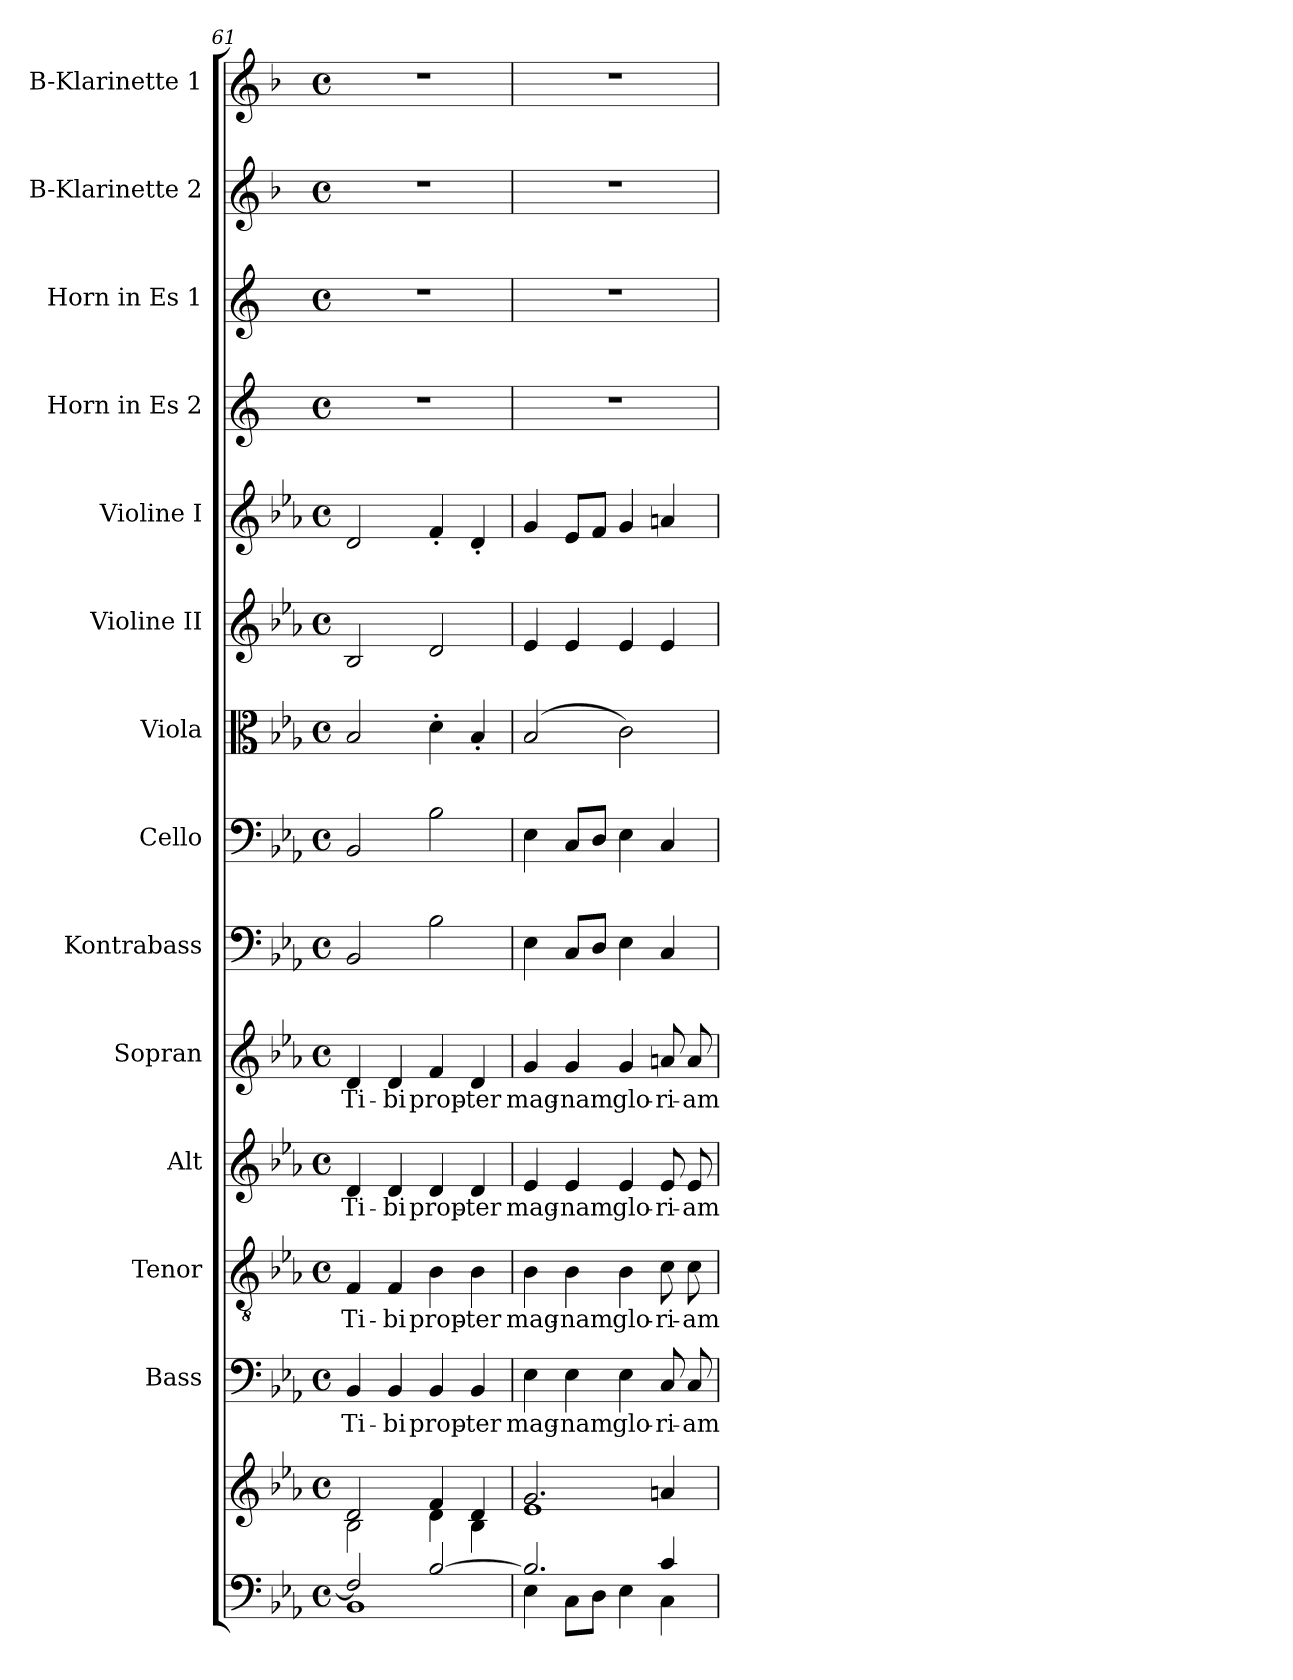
**kern	**kern	**kern	**text	**kern	**text	**kern	**text	**kern	**text	**kern	**kern	**kern	**kern	**kern	**kern	**kern	**kern	**kern
*part14	*part14	*part13	*part13	*part12	*part12	*part11	*part11	*part10	*part10	*part9	*part8	*part7	*part6	*part5	*part4	*part3	*part2	*part1
*staff15	*staff14	*staff13	*staff13	*staff12	*staff12	*staff11	*staff11	*staff10	*staff10	*staff9	*staff8	*staff7	*staff6	*staff5	*staff4	*staff3	*staff2	*staff1
*	*	*I"Bass	*	*I"Tenor	*	*I"Alt	*	*I"Sopran	*	*I"Kontrabass	*I"Cello	*I"Viola	*I"Violine II	*I"Violine I	*I"Horn in Es 2	*I"Horn in Es 1	*I"B-Klarinette 2	*I"B-Klarinette 1
*	*	*I'B.	*	*I'T.	*	*I'A.	*	*I'S.	*	*I'Kb.	*	*I'Vla.	*I'Vl. II	*I'Vl. I	*I'Hrn. 2	*I'Hrn. 1	*I'Kl. 2	*I'Kl. 1
*clefF4	*clefG2	*clefF4	*	*clefGv2	*	*clefG2	*	*clefG2	*	*clefF4	*clefF4	*clefC3	*clefG2	*clefG2	*clefG2	*clefG2	*clefG2	*clefG2
*	*	*	*	*	*	*	*	*	*	*ITrd7c12	*	*	*	*	*ITrd5c9	*ITrd5c9	*ITrd1c2	*ITrd1c2
*k[b-e-a-]	*k[b-e-a-]	*k[b-e-a-]	*	*k[b-e-a-]	*	*k[b-e-a-]	*	*k[b-e-a-]	*	*k[b-e-a-]	*k[b-e-a-]	*k[b-e-a-]	*k[b-e-a-]	*k[b-e-a-]	*k[b-e-a-]	*k[b-e-a-]	*k[b-e-a-]	*k[b-e-a-]
*E-:	*E-:	*E-:	*	*E-:	*	*E-:	*	*E-:	*	*E-:	*E-:	*E-:	*E-:	*E-:	*E-:	*E-:	*E-:	*E-:
*M4/4	*M4/4	*M4/4	*	*M4/4	*	*M4/4	*	*M4/4	*	*M4/4	*M4/4	*M4/4	*M4/4	*M4/4	*M4/4	*M4/4	*M4/4	*M4/4
*met(c)	*met(c)	*met(c)	*	*met(c)	*	*met(c)	*	*met(c)	*	*met(c)	*met(c)	*met(c)	*met(c)	*met(c)	*met(c)	*met(c)	*met(c)	*met(c)
=61	=61	=61	=61	=61	=61	=61	=61	=61	=61	=61	=61	=61	=61	=61	=61	=61	=61	=61
*^	*^	*	*	*	*	*	*	*	*	*	*	*	*	*	*	*	*	*
!	!	!	!	!	!LO:LY:b	!	!LO:LY:b	!	!LO:LY:b	!	!LO:LY:b	!	!	!	!	!	!	!	!	!
2F/]	1BB-	2d/	2B-\	4BB-/	Ti-	4F/	Ti-	4d/	Ti-	4d/	Ti-	2BBB-/	2BB-/	2B-/	2B-/	2d/	1r	1r	1r	1r
!	!	!	!	!	!LO:LY:b	!	!LO:LY:b	!	!LO:LY:b	!	!LO:LY:b	!	!	!	!	!	!	!	!	!
.	.	.	.	4BB-/	-bi	4F/	-bi	4d/	-bi	4d/	-bi	.	.	.	.	.	.	.	.	.
!	!	!	!	!	!LO:LY:b	!	!LO:LY:b	!	!LO:LY:b	!	!LO:LY:b	!	!	!	!	!	!	!	!	!
[>2B-/	.	4f/	4d\	4BB-/	prop-	4B-\	prop-	4d/	prop-	4f/	prop-	2BB-\	2B-\	4d'>\	2d/	4f'</	.	.	.	.
!	!	!	!	!	!LO:LY:b	!	!LO:LY:b	!	!LO:LY:b	!	!LO:LY:b	!	!	!	!	!	!	!	!	!
.	.	4d/	4B-\	4BB-/	-ter	4B-\	-ter	4d/	-ter	4d/	-ter	.	.	4B-'</	.	4d'</	.	.	.	.
=62	=62	=62	=62	=62	=62	=62	=62	=62	=62	=62	=62	=62	=62	=62	=62	=62	=62	=62	=62	=62
!	!	!	!	!	!LO:LY:b	!	!LO:LY:b	!	!LO:LY:b	!	!LO:LY:b	!	!	!	!	!	!	!	!	!
2.B-/]	4E-\	2.g/	1e-	4E-\	mag-	4B-\	mag-	4e-/	mag-	4g/	mag-	4EE-\	4E-\	(2B-/	4e-/	4g/	1r	1r	1r	1r
!	!	!	!	!	!LO:LY:b	!	!LO:LY:b	!	!LO:LY:b	!	!LO:LY:b	!	!	!	!	!	!	!	!	!
.	8C\L	.	.	4E-\	-nam	4B-\	-nam	4e-/	-nam	4g/	-nam	8CC/L	8C/L	.	4e-/	8e-/L	.	.	.	.
.	8D\J	.	.	.	.	.	.	.	.	.	.	8DD/J	8D/J	.	.	8f/J	.	.	.	.
!	!	!	!	!	!LO:LY:b	!	!LO:LY:b	!	!LO:LY:b	!	!LO:LY:b	!	!	!	!	!	!	!	!	!
.	4E-\	.	.	4E-\	glo-	4B-\	glo-	4e-/	glo-	4g/	glo-	4EE-\	4E-\	2c\)	4e-/	4g/	.	.	.	.
!	!	!	!	!	!LO:LY:b	!	!LO:LY:b	!	!LO:LY:b	!	!LO:LY:b	!	!	!	!	!	!	!	!	!
4c/	4C\	4an/	.	8C/	-ri-	8c\	-ri-	8e-/	-ri-	8an/	-ri-	4CC/	4C/	.	4e-/	4an/	.	.	.	.
!	!	!	!	!	!LO:LY:b	!	!LO:LY:b	!	!LO:LY:b	!	!LO:LY:b	!	!	!	!	!	!	!	!	!
.	.	.	.	8C/	-am	8c\	-am	8e-/	-am	8a/	-am	.	.	.	.	.	.	.	.	.
*v	*v	*	*	*	*	*	*	*	*	*	*	*	*	*	*	*	*	*	*	*
*	*v	*v	*	*	*	*	*	*	*	*	*	*	*	*	*	*	*	*	*
=	=	=	=	=	=	=	=	=	=	=	=	=	=	=	=	=	=	=
*-	*-	*-	*-	*-	*-	*-	*-	*-	*-	*-	*-	*-	*-	*-	*-	*-	*-	*-
